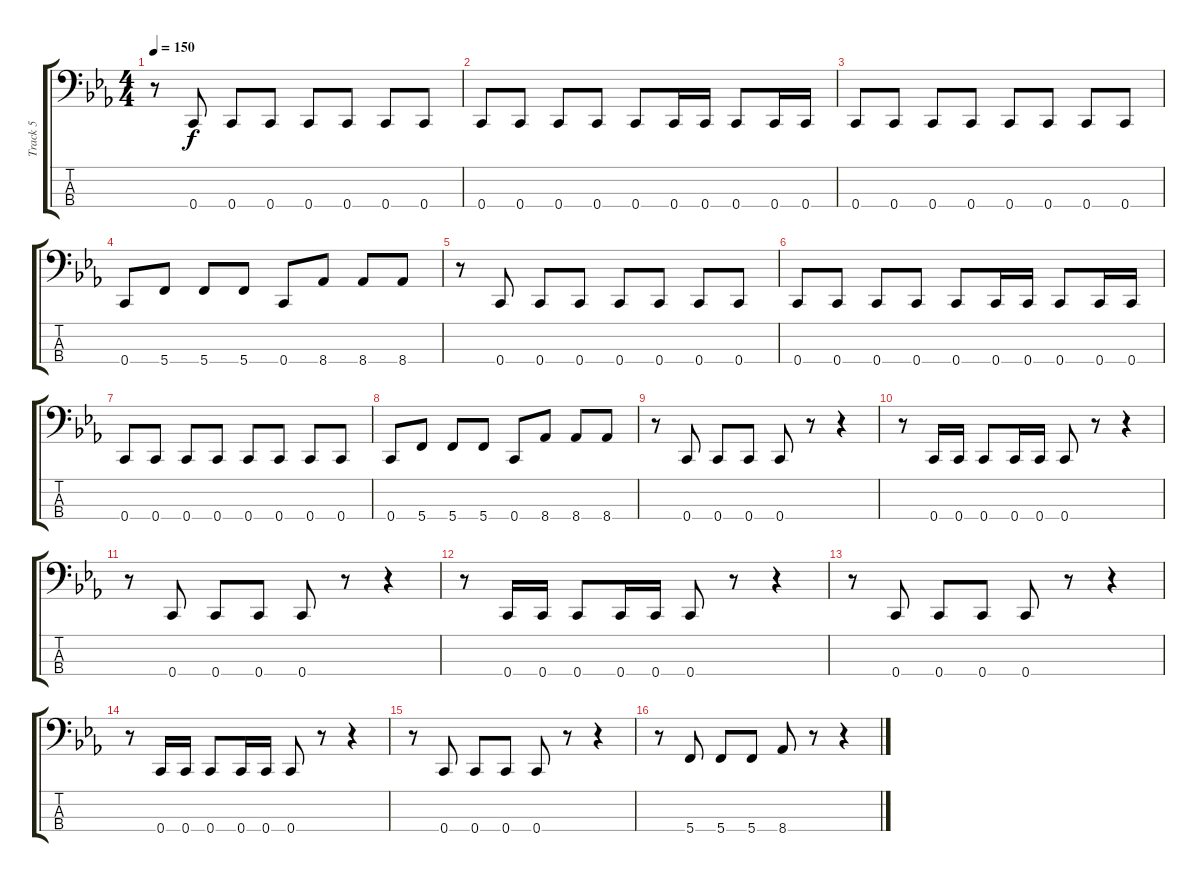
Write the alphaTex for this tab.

\track ("Track 5" "Track 5") {instrument electricbasspick}
\staff {score tabs}
\tuning (F2 C2 G1 C1) {hide}
\ts (4 4)
\tempo 150
\clef f4
\ks cminor
r.8{dy f} 0.4.8 0.4.8 0.4.8 0.4.8 0.4.8 0.4.8 0.4.8 |
0.4.8 0.4.8 0.4.8 0.4.8 0.4.8 0.4.16 0.4.16 0.4.8 0.4.16 0.4.16 |
0.4.8 0.4.8 0.4.8 0.4.8 0.4.8 0.4.8 0.4.8 0.4.8 |
0.4.8 5.4.8 5.4.8 5.4.8 0.4.8 8.4.8 8.4.8 8.4.8 |
r.8 0.4.8 0.4.8 0.4.8 0.4.8 0.4.8 0.4.8 0.4.8 |
0.4.8 0.4.8 0.4.8 0.4.8 0.4.8 0.4.16 0.4.16 0.4.8 0.4.16 0.4.16 |
0.4.8 0.4.8 0.4.8 0.4.8 0.4.8 0.4.8 0.4.8 0.4.8 |
0.4.8 5.4.8 5.4.8 5.4.8 0.4.8 8.4.8 8.4.8 8.4.8 |
r.8 0.4.8 0.4.8 0.4.8 0.4.8 r.8 r.4 |
r.8 0.4.16 0.4.16 0.4.8 0.4.16 0.4.16 0.4.8 r.8 r.4 |
r.8 0.4.8 0.4.8 0.4.8 0.4.8 r.8 r.4 |
r.8 0.4.16 0.4.16 0.4.8 0.4.16 0.4.16 0.4.8 r.8 r.4 |
r.8 0.4.8 0.4.8 0.4.8 0.4.8 r.8 r.4 |
r.8 0.4.16 0.4.16 0.4.8 0.4.16 0.4.16 0.4.8 r.8 r.4 |
r.8 0.4.8 0.4.8 0.4.8 0.4.8 r.8 r.4 |
r.8 5.4.8 5.4.8 5.4.8 8.4.8 r.8 r.4
